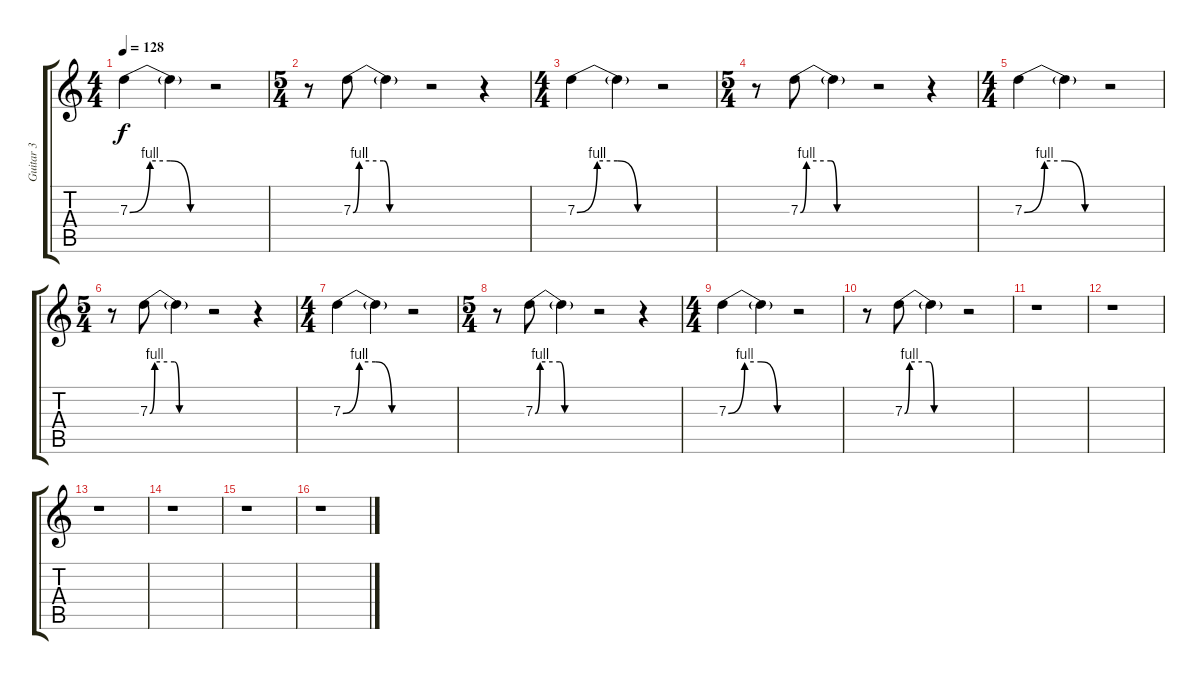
\track ("Guitar 3" "Guitar 3") {instrument overdrivenguitar}
\staff {score tabs}
\tuning (E4 B3 G3 D3 A2 E2) {hide}
\ts (4 4)
\tempo 128
\clef g2
\ks c
7.3{be (custom 0 0 15 4 30 4 45 0 60 0)}.4{dy f} 7.3{t}.4 r.2 |
\ts (5 4)
r.8 7.3{be (custom 0 0 5 4 25 4 30 0 45 0 60 0)}.8 7.3{t}.4 r.2 r.4 |
\ts (4 4)
7.3{be (custom 0 0 15 4 30 4 45 0 60 0)}.4 7.3{t}.4 r.2 |
\ts (5 4)
r.8 7.3{be (custom 0 0 5 4 25 4 30 0 45 0 60 0)}.8 7.3{t}.4 r.2 r.4 |
\ts (4 4)
7.3{be (custom 0 0 15 4 30 4 45 0 60 0)}.4 7.3{t}.4 r.2 |
\ts (5 4)
r.8 7.3{be (custom 0 0 5 4 25 4 30 0 45 0 60 0)}.8 7.3{t}.4 r.2 r.4 |
\ts (4 4)
7.3{be (custom 0 0 15 4 30 4 45 0 60 0)}.4 7.3{t}.4 r.2 |
\ts (5 4)
r.8 7.3{be (custom 0 0 5 4 25 4 30 0 45 0 60 0)}.8 7.3{t}.4 r.2 r.4 |
\ts (4 4)
7.3{be (custom 0 0 15 4 30 4 45 0 60 0)}.4 7.3{t}.4 r.2 |
r.8 7.3{be (custom 0 0 5 4 25 4 30 0 45 0 60 0)}.8 7.3{t}.4 r.2 |
r.1 |
r.1 |
r.1 |
r.1 |
r.1 |
r.1
